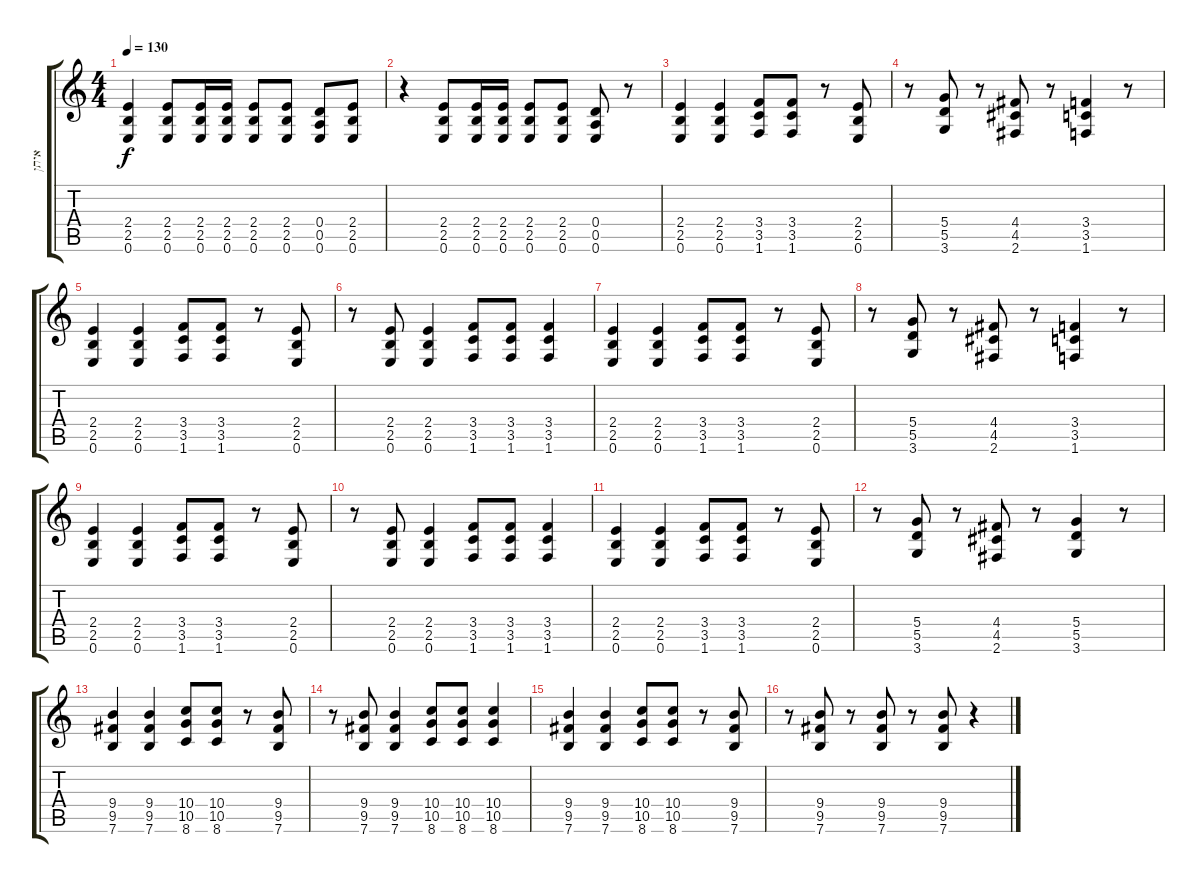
\track ("איתן" "איתן") {instrument overdrivenguitar}
\staff {score tabs}
\tuning (E4 B3 G3 D3 A2 E2) {hide}
\ts (4 4)
\tempo 130
\clef g2
\ks c
(2.4 2.5 0.6).4{dy f instrument overdrivenguitar} (2.4 2.5 0.6).8 (2.4 2.5 0.6).16 (2.4 2.5 0.6).16 (2.4 2.5 0.6).8 (2.4 2.5 0.6).8 (0.4 0.5 0.6).8 (2.4 2.5 0.6).8 |
r.4 (2.4 2.5 0.6).8 (2.4 2.5 0.6).16 (2.4 2.5 0.6).16 (2.4 2.5 0.6).8 (2.4 2.5 0.6).8 (0.4 0.5 0.6).8 r.8 |
(2.4 2.5 0.6).4 (2.4 2.5 0.6).4 (3.4 3.5 1.6).8 (3.4 3.5 1.6).8 r.8 (2.4 2.5 0.6).8 |
r.8 (5.4 5.5 3.6).8 r.8 (4.4 4.5 2.6).8 r.8 (3.4 3.5 1.6).4 r.8 |
(2.4 2.5 0.6).4 (2.4 2.5 0.6).4 (3.4 3.5 1.6).8 (3.4 3.5 1.6).8 r.8 (2.4 2.5 0.6).8 |
r.8 (2.4 2.5 0.6).8 (2.4 2.5 0.6).4 (3.4 3.5 1.6).8 (3.4 3.5 1.6).8 (3.4 3.5 1.6).4 |
(2.4 2.5 0.6).4 (2.4 2.5 0.6).4 (3.4 3.5 1.6).8 (3.4 3.5 1.6).8 r.8 (2.4 2.5 0.6).8 |
r.8 (5.4 5.5 3.6).8 r.8 (4.4 4.5 2.6).8 r.8 (3.4 3.5 1.6).4 r.8 |
(2.4 2.5 0.6).4 (2.4 2.5 0.6).4 (3.4 3.5 1.6).8 (3.4 3.5 1.6).8 r.8 (2.4 2.5 0.6).8 |
r.8 (2.4 2.5 0.6).8 (2.4 2.5 0.6).4 (3.4 3.5 1.6).8 (3.4 3.5 1.6).8 (3.4 3.5 1.6).4 |
(2.4 2.5 0.6).4 (2.4 2.5 0.6).4 (3.4 3.5 1.6).8 (3.4 3.5 1.6).8 r.8 (2.4 2.5 0.6).8 |
r.8 (5.4 5.5 3.6).8 r.8 (4.4 4.5 2.6).8 r.8 (5.4 5.5 3.6).4 r.8 |
(9.4 9.5 7.6).4 (9.4 9.5 7.6).4 (10.4 10.5 8.6).8 (10.4 10.5 8.6).8 r.8 (9.4 9.5 7.6).8 |
r.8 (9.4 9.5 7.6).8 (9.4 9.5 7.6).4 (10.4 10.5 8.6).8 (10.4 10.5 8.6).8 (10.4 10.5 8.6).4 |
(9.4 9.5 7.6).4 (9.4 9.5 7.6).4 (10.4 10.5 8.6).8 (10.4 10.5 8.6).8 r.8 (9.4 9.5 7.6).8 |
r.8 (9.4 9.5 7.6).8 r.8 (9.4 9.5 7.6).8 r.8 (9.4 9.5 7.6).8 r.4
